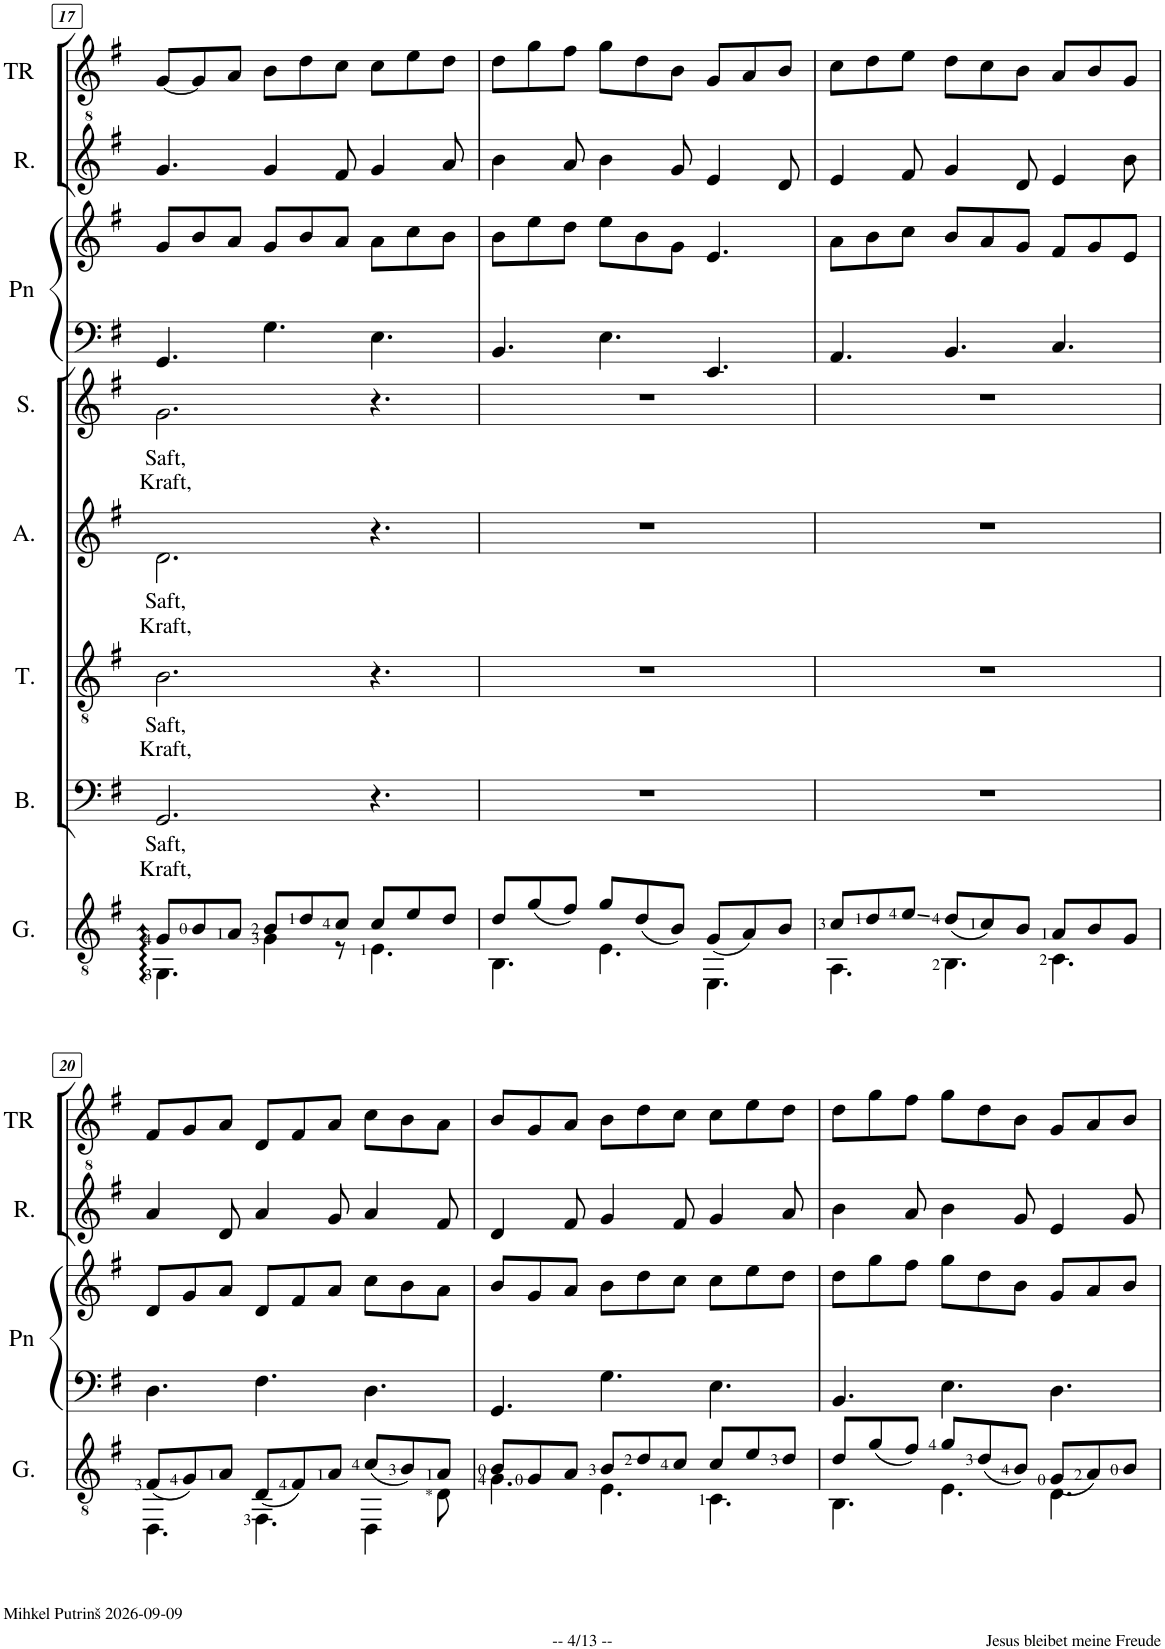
**kern	**kern	**text	**text	**kern	**text	**text	**kern	**text	**text	**kern	**text	**text	**kern	**kern	**kern	**kern
*part8	*part7	*part7	*part7	*part6	*part6	*part6	*part5	*part5	*part5	*part4	*part4	*part4	*part3	*part3	*part2	*part1
*staff9	*staff8	*staff8	*staff8	*staff7	*staff7	*staff7	*staff6	*staff6	*staff6	*staff5	*staff5	*staff5	*staff4	*staff3	*staff2	*staff1
*I"Guitar (6) = D	*I"Bass	*	*	*I"Tenor	*	*	*I"Alto	*	*	*I"Soprano	*	*	*I"Piano	*	*I"Recorder	*I"Tenor Recorder
*I'G.	*I'B.	*	*	*I'T.	*	*	*I'A.	*	*	*I'S.	*	*	*I'Pn	*	*I'R.	*I'TR
!!LO:PB:g=z
*clefGv2	*clefF4	*	*	*clefGv2	*	*	*clefG2	*	*	*clefG2	*	*	*clefF4	*clefG2	*clefG^2	*clefG2
*k[f#]	*k[f#]	*	*	*k[f#]	*	*	*k[f#]	*	*	*k[f#]	*	*	*k[f#]	*k[f#]	*k[f#]	*k[f#]
*M9/8	*M9/8	*	*	*M9/8	*	*	*M9/8	*	*	*M9/8	*	*	*M9/8	*M9/8	*M9/8	*M9/8
=17	=17	=17	=17	=17	=17	=17	=17	=17	=17	=17	=17	=17	=17	=17	=17	=17
*^	*	*	*	*	*	*	*	*	*	*	*	*	*	*	*	*
!	!	!	!LO:LY:b	!LO:LY:b	!	!LO:LY:b	!LO:LY:b	!	!LO:LY:b	!LO:LY:b	!	!LO:LY:b	!LO:LY:b	!	!	!	!
8G/L	4.GG\	2.GG/	Saft,	Kraft,	2.B\	-Saft,	Kraft,	2.d\	-Saft,	Kraft,	2.g\	-Saft,	Kraft,	4.GG/	8g/L	4.gg/	[8g/L
8B/	.	.	.	.	.	.	.	.	.	.	.	.	.	.	8b/	.	8g/]
8A/J	.	.	.	.	.	.	.	.	.	.	.	.	.	.	8a/J	.	8a/J
8B/L	4G\	.	.	.	.	.	.	.	.	.	.	.	.	4.G\	8g/L	4gg/	8b\L
8d/	.	.	.	.	.	.	.	.	.	.	.	.	.	.	8b/	.	8dd\
8c/J	8r	.	.	.	.	.	.	.	.	.	.	.	.	.	8a/J	8ff#/	8cc\J
8c/L	4.E\	4.r	.	.	4.r	.	.	4.r	.	.	4.r	.	.	4.E\	8a\L	4gg/	8cc\L
8e/	.	.	.	.	.	.	.	.	.	.	.	.	.	.	8cc\	.	8ee\
8d/J	.	.	.	.	.	.	.	.	.	.	.	.	.	.	8b\J	8aa/	8dd\J
=18	=18	=18	=18	=18	=18	=18	=18	=18	=18	=18	=18	=18	=18	=18	=18	=18	=18
8d/L	4.BB\	8%9r	.	.	8%9r	.	.	8%9r	.	.	8%9r	.	.	4.BB/	8b\L	4bb\	8dd\L
(<8g/	.	.	.	.	.	.	.	.	.	.	.	.	.	.	8ee\	.	8gg\
8f#/J)	.	.	.	.	.	.	.	.	.	.	.	.	.	.	8dd\J	8aa/	8ff#\J
8g/L	4.E\	.	.	.	.	.	.	.	.	.	.	.	.	4.E\	8ee\L	4bb\	8gg\L
(<8d/	.	.	.	.	.	.	.	.	.	.	.	.	.	.	8b\	.	8dd\
8B/J)	.	.	.	.	.	.	.	.	.	.	.	.	.	.	8g\J	8gg/	8b\J
(<8G/L	4.EE\	.	.	.	.	.	.	.	.	.	.	.	.	4.EE/	4.e/	4ee/	8g/L
8A/)	.	.	.	.	.	.	.	.	.	.	.	.	.	.	.	.	8a/
8B/J	.	.	.	.	.	.	.	.	.	.	.	.	.	.	.	8dd/	8b/J
=19	=19	=19	=19	=19	=19	=19	=19	=19	=19	=19	=19	=19	=19	=19	=19	=19	=19
8c/L	4.AA\	8%9r	.	.	8%9r	.	.	8%9r	.	.	8%9r	.	.	4.AA/	8a\L	4ee/	8cc\L
8d/	.	.	.	.	.	.	.	.	.	.	.	.	.	.	8b\	.	8dd\
8e/J	.	.	.	.	.	.	.	.	.	.	.	.	.	.	8cc\J	8ff#/	8ee\J
(<8d/L	4.BB\	.	.	.	.	.	.	.	.	.	.	.	.	4.BB/	8b/L	4gg/	8dd\L
8c/)	.	.	.	.	.	.	.	.	.	.	.	.	.	.	8a/	.	8cc\
8B/J	.	.	.	.	.	.	.	.	.	.	.	.	.	.	8g/J	8dd/	8b\J
8A/L	4.C\	.	.	.	.	.	.	.	.	.	.	.	.	4.C/	8f#/L	4ee/	8a/L
8B/	.	.	.	.	.	.	.	.	.	.	.	.	.	.	8g/	.	8b/
8G/J	.	.	.	.	.	.	.	.	.	.	.	.	.	.	8e/J	8bb\	8g/J
!!LO:LB:g=z
=20	=20	=20	=20	=20	=20	=20	=20	=20	=20	=20	=20	=20	=20	=20	=20	=20	=20
(<8F#/L	4.DD\	8%9r	.	.	8%9r	.	.	8%9r	.	.	8%9r	.	.	4.D\	8d/L	4aa/	8f#/L
8G/)	.	.	.	.	.	.	.	.	.	.	.	.	.	.	8g/	.	8g/
8A/J	.	.	.	.	.	.	.	.	.	.	.	.	.	.	8a/J	8dd/	8a/J
(<8D/L	4.FF#\	.	.	.	.	.	.	.	.	.	.	.	.	4.F#\	8d/L	4aa/	8d/L
8F#/)	.	.	.	.	.	.	.	.	.	.	.	.	.	.	8f#/	.	8f#/
8A/J	.	.	.	.	.	.	.	.	.	.	.	.	.	.	8a/J	8gg/	8a/J
(<8c/L	4DD\	.	.	.	.	.	.	.	.	.	.	.	.	4.D\	8cc\L	4aa/	8cc\L
8B/)	.	.	.	.	.	.	.	.	.	.	.	.	.	.	8b\	.	8b\
8A/J	8D\	.	.	.	.	.	.	.	.	.	.	.	.	.	8a\J	8ff#/	8a\J
=21	=21	=21	=21	=21	=21	=21	=21	=21	=21	=21	=21	=21	=21	=21	=21	=21	=21
8B/L	4.G\	8%9r	.	.	8%9r	.	.	8%9r	.	.	8%9r	.	.	4.GG/	8b/L	4dd/	8b/L
8G/	.	.	.	.	.	.	.	.	.	.	.	.	.	.	8g/	.	8g/
8A/J	.	.	.	.	.	.	.	.	.	.	.	.	.	.	8a/J	8ff#/	8a/J
8B/L	4.E\	.	.	.	.	.	.	.	.	.	.	.	.	4.G\	8b\L	4gg/	8b\L
8d/	.	.	.	.	.	.	.	.	.	.	.	.	.	.	8dd\	.	8dd\
8c/J	.	.	.	.	.	.	.	.	.	.	.	.	.	.	8cc\J	8ff#/	8cc\J
8c/L	4.C\	.	.	.	.	.	.	.	.	.	.	.	.	4.E\	8cc\L	4gg/	8cc\L
8e/	.	.	.	.	.	.	.	.	.	.	.	.	.	.	8ee\	.	8ee\
8d/J	.	.	.	.	.	.	.	.	.	.	.	.	.	.	8dd\J	8aa/	8dd\J
=22	=22	=22	=22	=22	=22	=22	=22	=22	=22	=22	=22	=22	=22	=22	=22	=22	=22
8d/L	4.BB\	8%9r	.	.	8%9r	.	.	8%9r	.	.	8%9r	.	.	4.BB/	8dd\L	4bb\	8dd\L
(<8g/	.	.	.	.	.	.	.	.	.	.	.	.	.	.	8gg\	.	8gg\
8f#/J)	.	.	.	.	.	.	.	.	.	.	.	.	.	.	8ff#\J	8aa/	8ff#\J
8g/L	4.E\	.	.	.	.	.	.	.	.	.	.	.	.	4.E\	8gg\L	4bb\	8gg\L
(<8d/	.	.	.	.	.	.	.	.	.	.	.	.	.	.	8dd\	.	8dd\
8B/J)	.	.	.	.	.	.	.	.	.	.	.	.	.	.	8b\J	8gg/	8b\J
(<8G/L	4.D\	.	.	.	.	.	.	.	.	.	.	.	.	4.D\	8g/L	4ee/	8g/L
8A/)	.	.	.	.	.	.	.	.	.	.	.	.	.	.	8a/	.	8a/
8B/J	.	.	.	.	.	.	.	.	.	.	.	.	.	.	8b/J	8gg/	8b/J
*v	*v	*	*	*	*	*	*	*	*	*	*	*	*	*	*	*	*
=	=	=	=	=	=	=	=	=	=	=	=	=	=	=	=	=
*-	*-	*-	*-	*-	*-	*-	*-	*-	*-	*-	*-	*-	*-	*-	*-	*-
